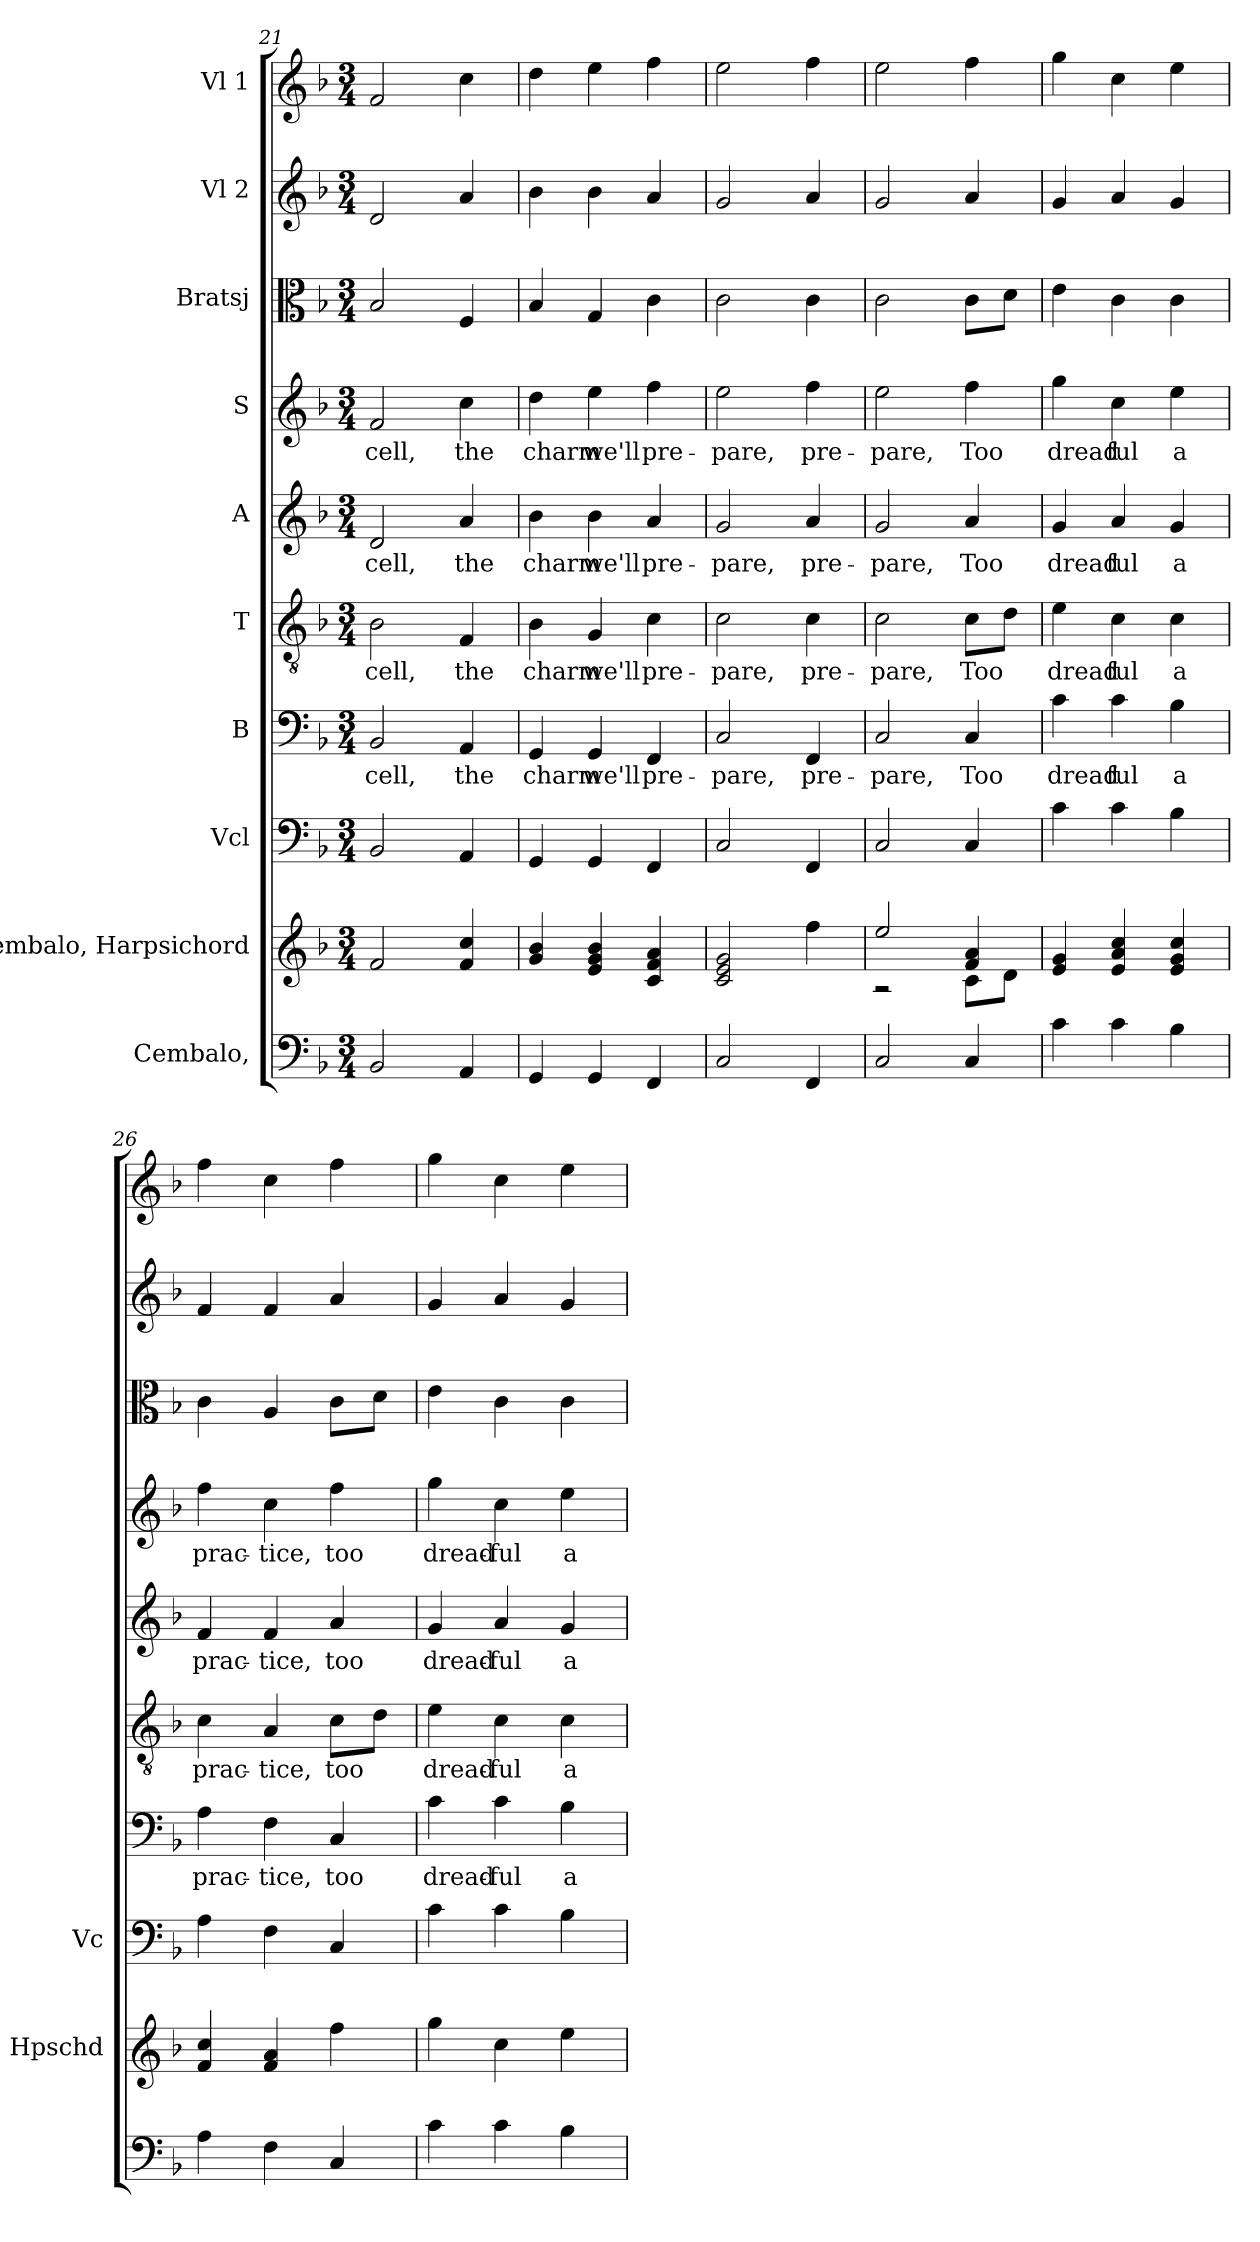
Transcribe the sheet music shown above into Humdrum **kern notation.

**kern	**kern	**kern	**kern	**text	**kern	**text	**kern	**text	**kern	**text	**kern	**kern	**kern
*part10	*part9	*part8	*part7	*part7	*part6	*part6	*part5	*part5	*part4	*part4	*part3	*part2	*part1
*staff10	*staff9	*staff8	*staff7	*staff7	*staff6	*staff6	*staff5	*staff5	*staff4	*staff4	*staff3	*staff2	*staff1
*I"Cembalo,	*I"Cembalo, Harpsichord	*I"Vcl	*I"B	*	*I"T	*	*I"A	*	*I"S	*	*I"Bratsj	*I"Vl 2	*I"Vl 1
*	*I'Hpschd	*I'Vc	*	*	*	*	*	*	*	*	*	*	*
*clefF4	*clefG2	*clefF4	*clefF4	*	*clefGv2	*	*clefG2	*	*clefG2	*	*clefC3	*clefG2	*clefG2
*k[b-]	*k[b-]	*k[b-]	*k[b-]	*	*k[b-]	*	*k[b-]	*	*k[b-]	*	*k[b-]	*k[b-]	*k[b-]
*M3/4	*M3/4	*M3/4	*M3/4	*	*M3/4	*	*M3/4	*	*M3/4	*	*M3/4	*M3/4	*M3/4
=21	=21	=21	=21	=21	=21	=21	=21	=21	=21	=21	=21	=21	=21
!	!	!	!	!LO:LY:b	!	!LO:LY:b	!	!LO:LY:b	!	!LO:LY:b	!	!	!
2BB-/	2f/	2BB-/	2BB-/	cell,	2B-\	cell,	2d/	cell,	2f/	cell,	2B-/	2d/	2f/
!	!	!	!	!LO:LY:b	!	!LO:LY:b	!	!LO:LY:b	!	!LO:LY:b	!	!	!
4AA/	4f/ 4cc/	4AA/	4AA/	the	4F/	the	4a/	the	4cc\	the	4F/	4a/	4cc\
!!LO:PB:g=z
=22	=22	=22	=22	=22	=22	=22	=22	=22	=22	=22	=22	=22	=22
!	!	!	!	!LO:LY:b	!	!LO:LY:b	!	!LO:LY:b	!	!LO:LY:b	!	!	!
4GG/	4g/ 4b-/	4GG/	4GG/	charm	4B-\	charm	4b-\	charm	4dd\	charm	4B-/	4b-\	4dd\
!	!	!	!	!LO:LY:b	!	!LO:LY:b	!	!LO:LY:b	!	!LO:LY:b	!	!	!
4GG/	4e/ 4g/ 4b-/	4GG/	4GG/	we'll	4G/	we'll	4b-\	we'll	4ee\	we'll	4G/	4b-\	4ee\
!	!	!	!	!LO:LY:b	!	!LO:LY:b	!	!LO:LY:b	!	!LO:LY:b	!	!	!
4FF/	4c/ 4f/ 4a/	4FF/	4FF/	pre-	4c\	pre-	4a/	pre-	4ff\	pre-	4c\	4a/	4ff\
=23	=23	=23	=23	=23	=23	=23	=23	=23	=23	=23	=23	=23	=23
!	!	!	!	!LO:LY:b	!	!LO:LY:b	!	!LO:LY:b	!	!LO:LY:b	!	!	!
2C/	2c/ 2e/ 2g/	2C/	2C/	-pare,	2c\	-pare,	2g/	-pare,	2ee\	-pare,	2c\	2g/	2ee\
!	!	!	!	!LO:LY:b	!	!LO:LY:b	!	!LO:LY:b	!	!LO:LY:b	!	!	!
4FF/	4ff\	4FF/	4FF/	pre-	4c\	pre-	4a/	pre-	4ff\	pre-	4c\	4a/	4ff\
=24	=24	=24	=24	=24	=24	=24	=24	=24	=24	=24	=24	=24	=24
*	*^	*	*	*	*	*	*	*	*	*	*	*	*
!	!	!	!	!	!LO:LY:b	!	!LO:LY:b	!	!LO:LY:b	!	!LO:LY:b	!	!	!
2C/	2ee/	2r	2C/	2C/	-pare,	2c\	-pare,	2g/	-pare,	2ee\	-pare,	2c\	2g/	2ee\
!	!	!	!	!	!LO:LY:b	!	!LO:LY:b	!	!LO:LY:b	!	!LO:LY:b	!	!	!
4C/	4f/ 4a/	8c\L	4C/	4C/	Too	8c\L	Too	4a/	Too	4ff\	Too	8c\L	4a/	4ff\
.	.	8d\J	.	.	.	8d\J	.	.	.	.	.	8d\J	.	.
=25	=25	=25	=25	=25	=25	=25	=25	=25	=25	=25	=25	=25	=25	=25
!	!	!	!	!	!LO:LY:b	!	!LO:LY:b	!	!LO:LY:b	!	!LO:LY:b	!	!	!
*	*v	*v	*	*	*	*	*	*	*	*	*	*	*	*
4c\	4e/ 4g/	4c\	4c\	dread-	4e\	dread-	4g/	dread-	4gg\	dread-	4e\	4g/	4gg\
!	!	!	!	!LO:LY:b	!	!LO:LY:b	!	!LO:LY:b	!	!LO:LY:b	!	!	!
4c\	4e/ 4a/ 4cc/	4c\	4c\	-ful	4c\	-ful	4a/	-ful	4cc\	-ful	4c\	4a/	4cc\
!	!	!	!	!LO:LY:b	!	!LO:LY:b	!	!LO:LY:b	!	!LO:LY:b	!	!	!
4B-\	4e/ 4g/ 4cc/	4B-\	4B-\	a	4c\	a	4g/	a	4ee\	a	4c\	4g/	4ee\
=26	=26	=26	=26	=26	=26	=26	=26	=26	=26	=26	=26	=26	=26
!	!	!	!	!LO:LY:b	!	!LO:LY:b	!	!LO:LY:b	!	!LO:LY:b	!	!	!
4A\	4f/ 4cc/	4A\	4A\	prac-	4c\	prac-	4f/	prac-	4ff\	prac-	4c\	4f/	4ff\
!	!	!	!	!LO:LY:b	!	!LO:LY:b	!	!LO:LY:b	!	!LO:LY:b	!	!	!
4F\	4f/ 4a/	4F\	4F\	-tice,	4A/	-tice,	4f/	-tice,	4cc\	-tice,	4A/	4f/	4cc\
!	!	!	!	!LO:LY:b	!	!LO:LY:b	!	!LO:LY:b	!	!LO:LY:b	!	!	!
4C/	4ff\	4C/	4C/	too	8c\L	too	4a/	too	4ff\	too	8c\L	4a/	4ff\
.	.	.	.	.	8d\J	.	.	.	.	.	8d\J	.	.
=27	=27	=27	=27	=27	=27	=27	=27	=27	=27	=27	=27	=27	=27
!	!	!	!	!LO:LY:b	!	!LO:LY:b	!	!LO:LY:b	!	!LO:LY:b	!	!	!
4c\	4gg\	4c\	4c\	dread-	4e\	dread-	4g/	dread-	4gg\	dread-	4e\	4g/	4gg\
!	!	!	!	!LO:LY:b	!	!LO:LY:b	!	!LO:LY:b	!	!LO:LY:b	!	!	!
4c\	4cc\	4c\	4c\	-ful	4c\	-ful	4a/	-ful	4cc\	-ful	4c\	4a/	4cc\
!	!	!	!	!LO:LY:b	!	!LO:LY:b	!	!LO:LY:b	!	!LO:LY:b	!	!	!
4B-\	4ee\	4B-\	4B-\	a	4c\	a	4g/	a	4ee\	a	4c\	4g/	4ee\
=	=	=	=	=	=	=	=	=	=	=	=	=	=
*-	*-	*-	*-	*-	*-	*-	*-	*-	*-	*-	*-	*-	*-
